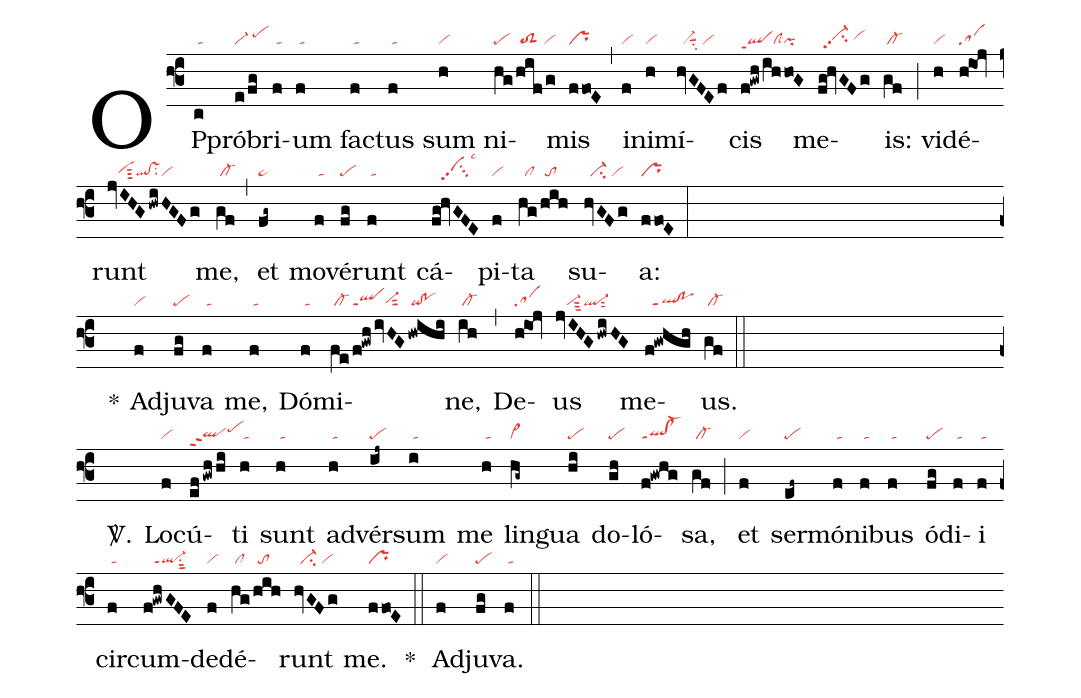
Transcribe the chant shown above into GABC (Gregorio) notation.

nabc-lines:1;
%%
(f3)
OP(c|/ta)pró(e/fg|vi-/pehi)bri(f|/ta)um(f|/ta) fa(f|/ta)ctus(f|/ta) sum(h|vi) ni(hg|pe|/hif/g|/toS2/vi)mis(ffo!E|pr) (,)
i(f|vi)ni(h|vi)mí(hvGFEf|//vi-suu1su2/vi)cis(f!gwh|qlhdppt1|/ihho!G|///clSpi) me(fg!hvGFg|//vi-hhpp2su2/vihh)is:(gf|/cl-) (;)
vi(h|vi)dé(hiOj|sa)runt(jvIHGhwiHGFg|///vihgsut3ql!vssu2vi) me,(gf|/cl-) (,)
et(fg~|pe~) mo(f|/ta)vé(fg|pe)runt(f|/ta) cá(fg!hvGFE|///vihhpp2su3lsc3)pi(f|vi)ta(hg/hih|//cl///to) su(hvGFg|//ci-/vi)a:(ffo!E|pr) (:Z)
*() Ad(f|vi)ju(fg|pe)va(f|/ta) me,(f|/ta) Dó(f|/ta)mi(fe|/cl-|/f!gwh|qlppt1|/ivHGhwihi|///vi-hgsut2///qi!po)ne,(ih|/cl-) (,)
De(hiOj|sa)us(jvIHGhwi/HG|///vi-sut3ql-sut2) me(f!gwhgh|//ql!poppt1)us.(gf|/cl-) (::Z)
<sp>V/</sp>.() Lo(f|vi)cú(efgwhhi|qlhgppt2pehi)ti(h|/ta) sunt(h|/ta) ad(h|/ta)vér(ij~|pe)sum(i|/ta) me(h|/ta) lin(hg~|cl~)gua(hi|pe) do(gh|pe)ló(f!gwhg|ql!cl-ppt1)sa,(gf|/cl-) (;)
et(f|vi) ser(ef~|pe)mó(f|/ta)ni(f|/ta)bus(f|/ta) ó(fg|pe)di(f|/ta)i(f|/ta) cir(f|/ta)cum(f!gwh/GFE|///ql-ppt1su1sut2)de(f|vi)dé(hg/hih|/cl////to)runt(hvGFg|//ci-/vi) me.(ffo!E|pr) *(::)
Ad(f|vi)ju(fg|pe)va.(f|/ta) (::)
